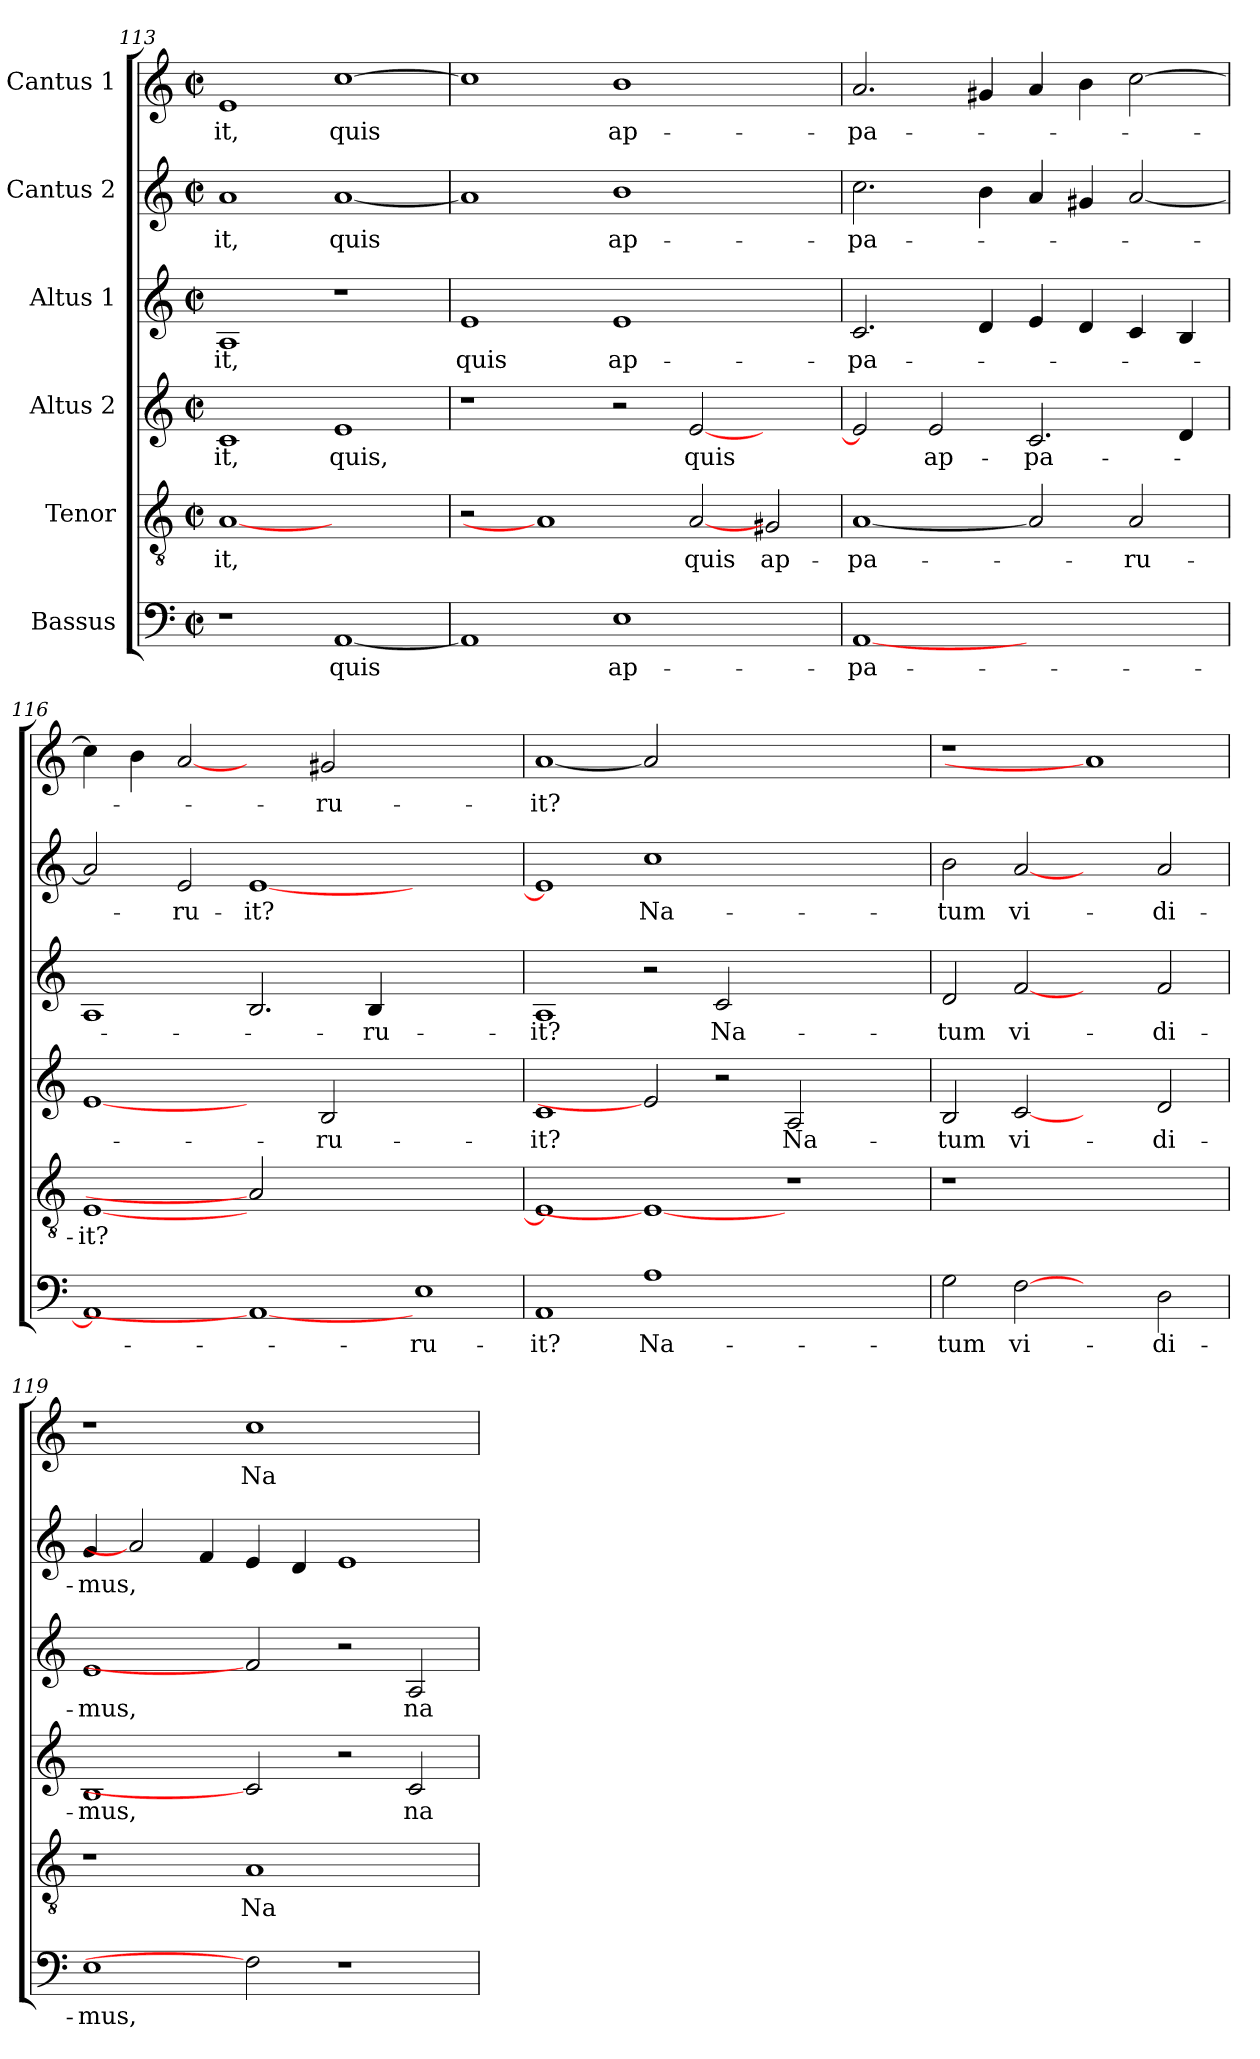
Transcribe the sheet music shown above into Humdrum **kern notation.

**kern	**text	**kern	**text	**kern	**text	**kern	**text	**kern	**text	**kern	**text
*part6	*part6	*part5	*part5	*part4	*part4	*part3	*part3	*part2	*part2	*part1	*part1
*staff6	*staff6	*staff5	*staff5	*staff4	*staff4	*staff3	*staff3	*staff2	*staff2	*staff1	*staff1
*I"Bassus	*	*I"Tenor	*	*I"Altus 2	*	*I"Altus 1	*	*I"Cantus 2	*	*I"Cantus 1	*
!!LO:LB:g=z
*clefF4	*	*clefGv2	*	*clefG2	*	*clefG2	*	*clefG2	*	*clefG2	*
*k[]	*	*k[]	*	*k[]	*	*k[]	*	*k[]	*	*k[]	*
*a:	*	*a:	*	*a:	*	*a:	*	*a:	*	*a:	*
*M2/2	*	*M2/2	*	*M2/2	*	*M2/2	*	*M2/2	*	*M2/2	*
*met(c|)	*	*met(c|)	*	*met(c|)	*	*met(c|)	*	*met(c|)	*	*met(c|)	*
=113	=113	=113	=113	=113	=113	=113	=113	=113	=113	=113	=113
1r	.	[1A	-it,	1c	-it,	1A	-it,	1a	-it,	1e	-it,
[1AA	quis	1ryy	.	1e	quis,	1r	.	[1a	quis	[1cc	quis
=114	=114	=114	=114	=114	=114	=114	=114	=114	=114	=114	=114
1AA]	.	2r	.	1r	.	1e	quis	1a]	.	1cc]	.
.	.	1A]	.	.	.	.	.	.	.	.	.
1E	ap-	.	.	2r	.	1e	ap-	1b	ap-	1b	ap-
.	.	[2A	quis	[2e/	quis	.	.	.	.	.	.
2ryy	.	2G#X/	ap-	2ryy	.	2ryy	.	2ryy	.	2ryy	.
=115	=115	=115	=115	=115	=115	=115	=115	=115	=115	=115	=115
[1AA	-pa-	[1A	-pa-	2e/]	.	2.c/	-pa-	2.cc\	-pa-	2.a/	-pa-
.	.	.	.	2e/	ap-	.	.	.	.	.	.
.	.	.	.	.	.	4d/	.	4b\	.	4g#X/	.
1ryy	.	2A]	.	2.c/	-pa-	4e/	.	4a/	.	4a/	.
.	.	.	.	.	.	4d/	.	4g#X/	.	4b\	.
.	.	2A/	-ru-	.	.	4c/	.	[2a/	.	[2cc\	.
.	.	.	.	4d/	.	4B/	.	.	.	.	.
=116	=116	=116	=116	=116	=116	=116	=116	=116	=116	=116	=116
1AA]	.	[1E	-it?	[1e	.	1A	.	2a/]	.	4cc\]	.
.	.	.	.	.	.	.	.	.	.	4b\	.
.	.	.	.	.	.	.	.	2e/	-ru-	[2a	.
1AA_	.	2A]	.	2ryy	.	2.B/	.	[1e	-it?	2ryy	.
.	.	1.ryy	.	2B/	-ru-	.	.	.	.	2g#X/	-ru-
.	.	.	.	.	.	4B/	-ru-	.	.	.	.
1E	-ru-	.	.	1ryy	.	1ryy	.	1ryy	.	1ryy	.
=117	=117	=117	=117	=117	=117	=117	=117	=117	=117	=117	=117
1AA	-it?	1E]	.	1c	-it?	1A	-it?	1e]	.	[1a	-it?
1A	Na-	1E_	.	2e]	.	2r	.	1cc	Na-	2a]	.
.	.	.	.	2r	.	2c/	Na-	.	.	1.ryy	.
1ryy	.	1r	.	2A/	Na-	1ryy	.	1ryy	.	.	.
.	.	.	.	2ryy	.	.	.	.	.	.	.
=118	=118	=118	=118	=118	=118	=118	=118	=118	=118	=118	=118
2G\	-tum	1r	.	2B/	-tum	2d/	-tum	2b\	-tum	1r	.
[2F	vi-	.	.	[2c	vi-	[2f	vi-	[2a	vi-	.	.
2ryy	.	1ryy	.	2ryy	.	2ryy	.	2ryy	.	1a]	.
2D\	-di-	.	.	2d/	-di-	2f/	-di-	2a/	-di-	.	.
=119	=119	=119	=119	=119	=119	=119	=119	=119	=119	=119	=119
1E	-mus,	1r	.	1B	-mus,	1e	-mus,	4g/	-mus,	1r	.
.	.	.	.	.	.	.	.	2a]	.	.	.
.	.	.	.	.	.	.	.	4f/	.	.	.
2F]	.	1A	Na-	2c]	.	2f]	.	4e/	.	1cc	Na-
.	.	.	.	.	.	.	.	4d/	.	.	.
1r	.	.	.	2r	.	2r	.	1e	.	.	.
.	.	2ryy	.	2c/	na-	2A/	na-	.	.	2ryy	.
=	=	=	=	=	=	=	=	=	=	=	=
*-	*-	*-	*-	*-	*-	*-	*-	*-	*-	*-	*-
